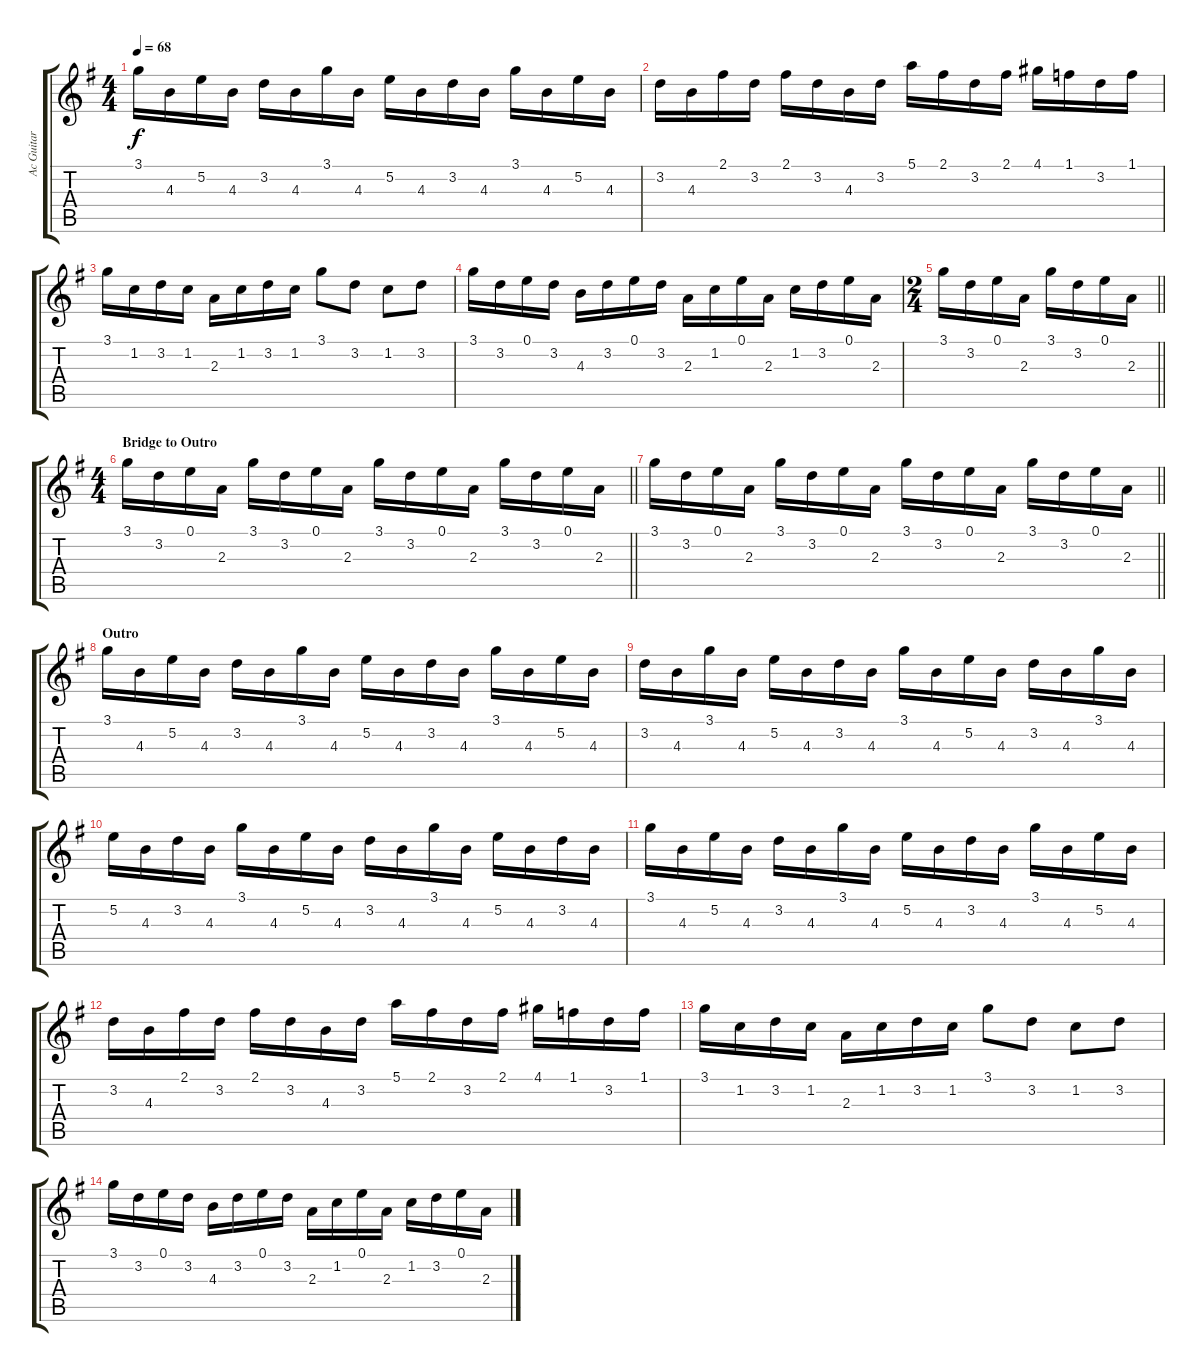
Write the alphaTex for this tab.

\track ("Ac Guitar" "Ac Guitar") {instrument acousticguitarnylon}
\staff {score tabs}
\tuning (E4 B3 G3 D3 A2 E2) {hide}
\ts (4 4)
\tempo 68
\clef g2
\ks g
3.1.16{dy f} 4.3.16 5.2.16 4.3.16 3.2.16 4.3.16 3.1.16 4.3.16 5.2.16 4.3.16 3.2.16 4.3.16 3.1.16 4.3.16 5.2.16 4.3.16 |
3.2.16 4.3.16 2.1.16 3.2.16 2.1.16 3.2.16 4.3.16 3.2.16 5.1.16 2.1.16 3.2.16 2.1.16 4.1.16 1.1.16 3.2.16 1.1.16 |
3.1.16 1.2.16 3.2.16 1.2.16 2.3.16 1.2.16 3.2.16 1.2.16 3.1.8 3.2.8 1.2.8 3.2.8 |
3.1.16 3.2.16 0.1.16 3.2.16 4.3.16 3.2.16 0.1.16 3.2.16 2.3.16 1.2.16 0.1.16 2.3.16 1.2.16 3.2.16 0.1.16 2.3.16 |
\ts (2 4)
\barLineRight lightlight
3.1.16 3.2.16 0.1.16 2.3.16 3.1.16 3.2.16 0.1.16 2.3.16 |
\ts (4 4)
\section ("" "Bridge to Outro")
\barLineRight lightlight
3.1.16 3.2.16 0.1.16 2.3.16 3.1.16 3.2.16 0.1.16 2.3.16 3.1.16 3.2.16 0.1.16 2.3.16 3.1.16 3.2.16 0.1.16 2.3.16 |
\section ("" "")
\barLineRight lightlight
3.1.16 3.2.16 0.1.16 2.3.16 3.1.16 3.2.16 0.1.16 2.3.16 3.1.16 3.2.16 0.1.16 2.3.16 3.1.16 3.2.16 0.1.16 2.3.16 |
\section ("" "Outro")
3.1.16 4.3.16 5.2.16 4.3.16 3.2.16 4.3.16 3.1.16 4.3.16 5.2.16 4.3.16 3.2.16 4.3.16 3.1.16 4.3.16 5.2.16 4.3.16 |
3.2.16 4.3.16 3.1.16 4.3.16 5.2.16 4.3.16 3.2.16 4.3.16 3.1.16 4.3.16 5.2.16 4.3.16 3.2.16 4.3.16 3.1.16 4.3.16 |
5.2.16 4.3.16 3.2.16 4.3.16 3.1.16 4.3.16 5.2.16 4.3.16 3.2.16 4.3.16 3.1.16 4.3.16 5.2.16 4.3.16 3.2.16 4.3.16 |
3.1.16 4.3.16 5.2.16 4.3.16 3.2.16 4.3.16 3.1.16 4.3.16 5.2.16 4.3.16 3.2.16 4.3.16 3.1.16 4.3.16 5.2.16 4.3.16 |
3.2.16 4.3.16 2.1.16 3.2.16 2.1.16 3.2.16 4.3.16 3.2.16 5.1.16 2.1.16 3.2.16 2.1.16 4.1.16 1.1.16 3.2.16 1.1.16 |
3.1.16 1.2.16 3.2.16 1.2.16 2.3.16 1.2.16 3.2.16 1.2.16 3.1.8 3.2.8 1.2.8 3.2.8 |
3.1.16 3.2.16 0.1.16 3.2.16 4.3.16 3.2.16 0.1.16 3.2.16 2.3.16 1.2.16 0.1.16 2.3.16 1.2.16 3.2.16 0.1.16 2.3.16
